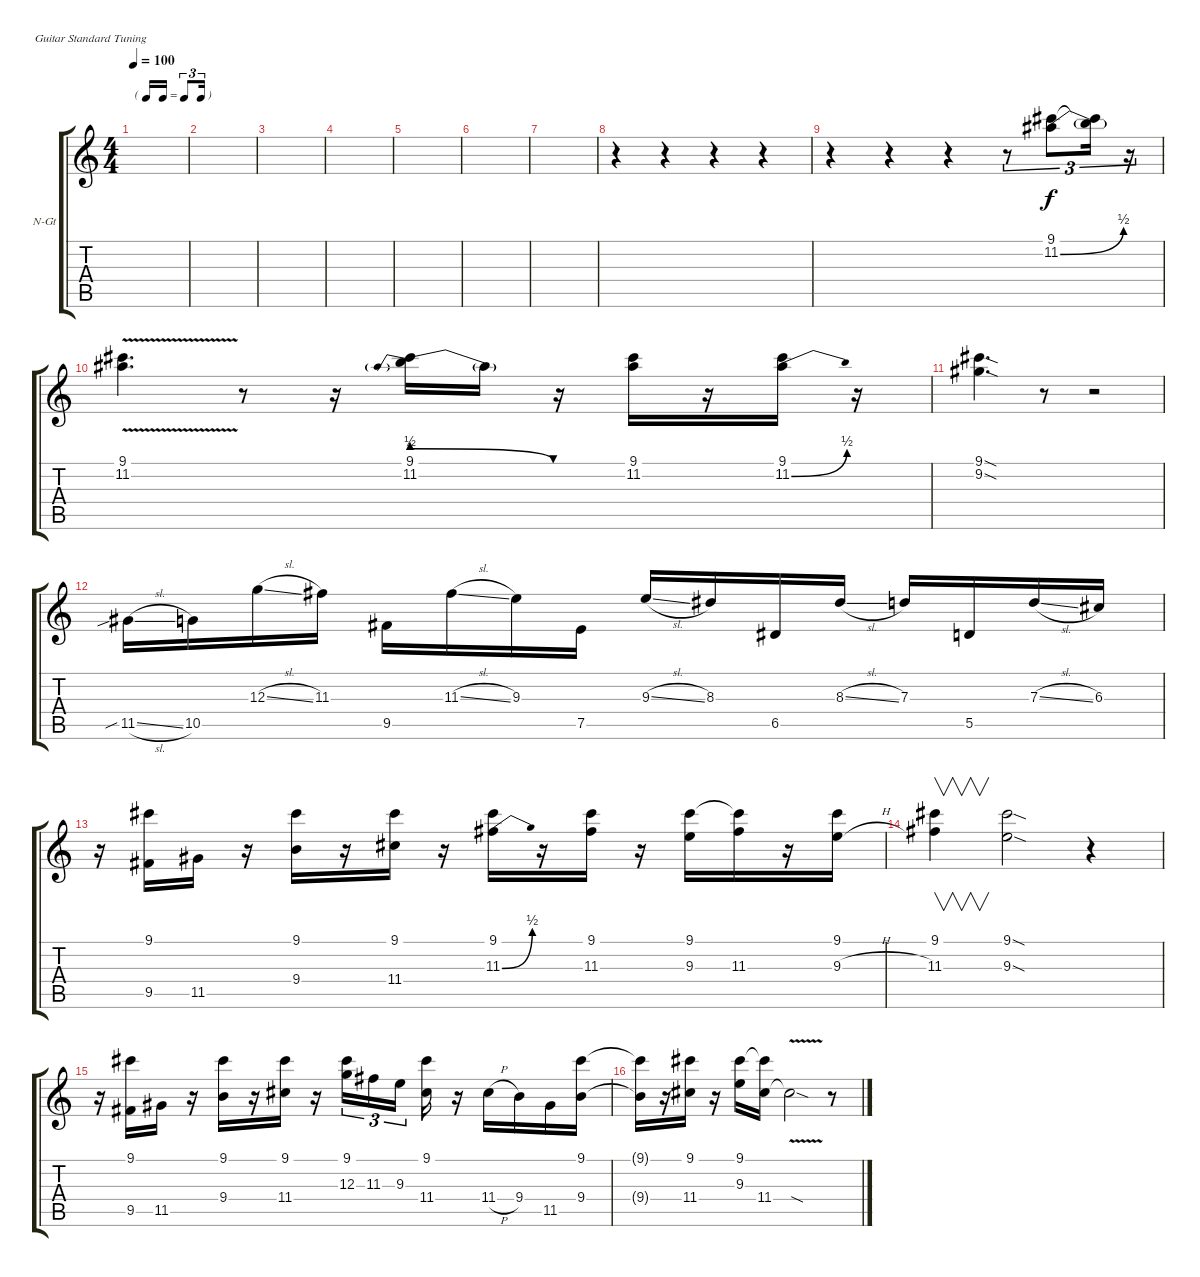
\bracketExtendMode groupsimilarinstruments
\firstSystemTrackNameOrientation horizontal
\otherSystemsTrackNameOrientation horizontal
\track ("Metal Lead" "N-Gt") {instrument acousticguitarnylon}
\staff {score tabs}
\tuning (E4 B3 G3 D3 A2 E2)
\ts (4 4)
\tf triplet16th
\tempo 100
\clef g2
\ks c
|
|
|
|
|
|
|
r.4 r.4 r.4 r.4 |
r.4 r.4 r.4 r.8{tu (3 2)} (11.2{be (bend 0 0 32.4 2)} 9.1).8{tu (3 2)} (9.1{t} 11.2{t}).16{tu (3 2)} r.16{tu (3 2)} |
(9.1{v} 11.2{v}).4{d} r.8 r.16 (11.2{be (prebendrelease 0 2 15 0)} 9.1).16 11.2{t}.16 r.16 (11.2 9.1).16 r.16 (11.2{be (bend 0 0 14.399999999999999 2)} 9.1).16 r.16 |
(9.2{sod} 9.1{sod}).4{d} r.8 r.2 |
11.5{sib sl}.16 10.5.16 12.3{sl}.16 11.3.16 9.5.16 11.3{sl}.16 9.3.16 7.5.16 9.3{sl}.16 8.3.16 6.5.16 8.3{sl}.16 7.3.16 5.5.16 7.3{sl}.16 6.3.16 |
r.16 (9.5 9.1).16 11.5.16 r.16 (9.4 9.1).16 r.16 (11.4 9.1).16 r.16 (11.3{be (bend 0 0 30 2)} 9.1).16 r.16 (11.3 9.1).16 r.16 (9.1 9.3).16 (11.3 9.1{t}).16 r.16 (9.1 9.3{h}).16 |
(9.1 11.3).4{v} (9.1{sod} 9.3{sod}).2 r.4 |
r.16 (9.5 9.1).16 11.5.16 r.16 (9.4 9.1).16 r.16 (11.4 9.1).16 r.16 (9.1 12.3).16{tu (3 2)} 11.3.16{tu (3 2)} 9.3.16{tu (3 2)} (11.4 9.1).16 r.16 11.4{h}.16 9.4.16 11.5.16 (9.4 9.1).16 |
(9.4{t} 9.1{t}).16 r.16 (11.4 9.1).16 r.16 (9.3 9.1).16 (11.4 9.1{t}).16 11.4{v sod t}.2 r.8
